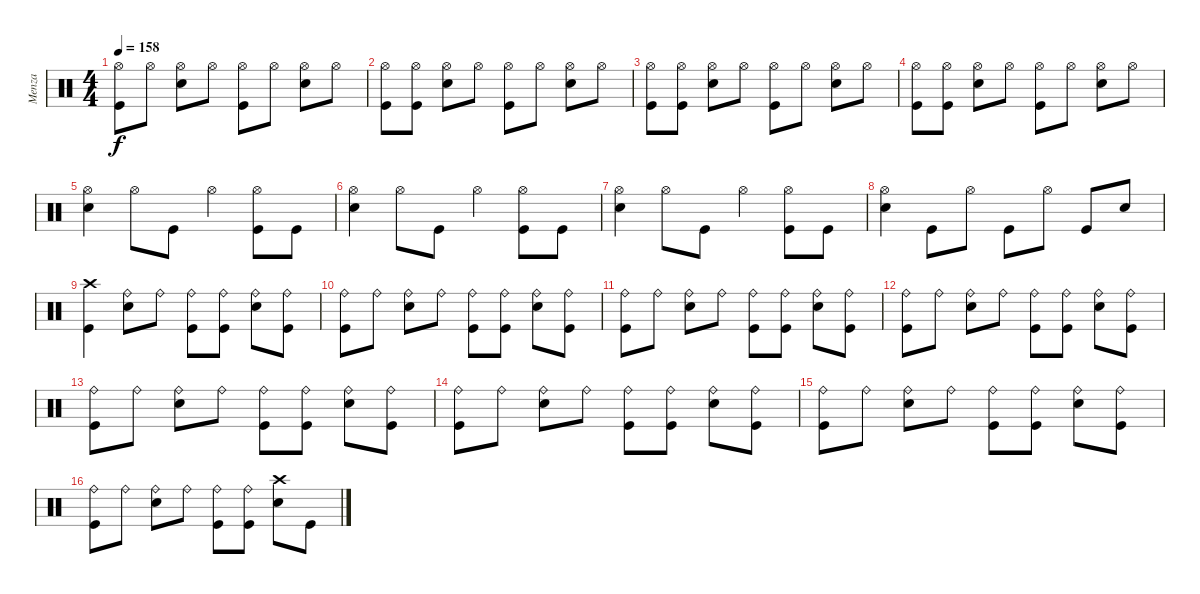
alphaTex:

\track ("Menza" "Menza") {instrument percussion}
\staff {score}
\articulation defaults
\ts (4 4)
\tempo 158
\clef neutral
\ks c
("Hi-Hat (open)" "Kick (hit)").8{dy f} "Hi-Hat (open)".8 ("Hi-Hat (open)" "Snare (hit) 2").8 "Hi-Hat (open)".8 ("Hi-Hat (open)" "Kick (hit)").8 "Hi-Hat (open)".8 ("Hi-Hat (open)" "Snare (hit) 2").8 "Hi-Hat (open)".8 |
("Hi-Hat (open)" "Kick (hit)").8 ("Hi-Hat (open)" "Kick (hit)").8 ("Hi-Hat (open)" "Snare (hit) 2").8 "Hi-Hat (open)".8 ("Hi-Hat (open)" "Kick (hit)").8 "Hi-Hat (open)".8 ("Hi-Hat (open)" "Snare (hit) 2").8 "Hi-Hat (open)".8 |
("Hi-Hat (open)" "Kick (hit)").8 ("Hi-Hat (open)" "Kick (hit)").8 ("Hi-Hat (open)" "Snare (hit) 2").8 "Hi-Hat (open)".8 ("Hi-Hat (open)" "Kick (hit)").8 "Hi-Hat (open)".8 ("Hi-Hat (open)" "Snare (hit) 2").8 "Hi-Hat (open)".8 |
("Hi-Hat (open)" "Kick (hit)").8 ("Hi-Hat (open)" "Kick (hit)").8 ("Hi-Hat (open)" "Snare (hit) 2").8 "Hi-Hat (open)".8 ("Hi-Hat (open)" "Kick (hit)").8 "Hi-Hat (open)".8 ("Hi-Hat (open)" "Snare (hit) 2").8 "Hi-Hat (open)".8 |
("Hi-Hat (open)" "Snare (hit) 2").4 "Hi-Hat (open)".8 "Kick (hit)".8 "Hi-Hat (open)".4 ("Hi-Hat (open)" "Kick (hit)").8 "Kick (hit)".8 |
("Hi-Hat (open)" "Snare (hit) 2").4 "Hi-Hat (open)".8 "Kick (hit)".8 "Hi-Hat (open)".4 ("Hi-Hat (open)" "Kick (hit)").8 "Kick (hit)".8 |
("Hi-Hat (open)" "Snare (hit) 2").4 "Hi-Hat (open)".8 "Kick (hit)".8 "Hi-Hat (open)".4 ("Hi-Hat (open)" "Kick (hit)").8 "Kick (hit)".8 |
("Hi-Hat (open)" "Snare (hit) 2").4 "Kick (hit)".8 "Hi-Hat (open)".8 "Kick (hit)".8 "Hi-Hat (open)".8 "Kick (hit)".8 "Snare (hit) 2".8 |
("Crash high (hit)" "Kick (hit)").4 ("Ride (bell)" "Snare (hit) 2").8 "Ride (bell)".8 ("Ride (bell)" "Kick (hit)").8 ("Ride (bell)" "Kick (hit)").8 ("Ride (bell)" "Snare (hit) 2").8 ("Ride (bell)" "Kick (hit)").8 |
("Ride (bell)" "Kick (hit)").8 "Ride (bell)".8 ("Ride (bell)" "Snare (hit) 2").8 "Ride (bell)".8 ("Ride (bell)" "Kick (hit)").8 ("Ride (bell)" "Kick (hit)").8 ("Ride (bell)" "Snare (hit) 2").8 ("Ride (bell)" "Kick (hit)").8 |
("Ride (bell)" "Kick (hit)").8 "Ride (bell)".8 ("Ride (bell)" "Snare (hit) 2").8 "Ride (bell)".8 ("Ride (bell)" "Kick (hit)").8 ("Ride (bell)" "Kick (hit)").8 ("Ride (bell)" "Snare (hit) 2").8 ("Ride (bell)" "Kick (hit)").8 |
("Ride (bell)" "Kick (hit)").8 "Ride (bell)".8 ("Ride (bell)" "Snare (hit) 2").8 "Ride (bell)".8 ("Ride (bell)" "Kick (hit)").8 ("Ride (bell)" "Kick (hit)").8 ("Ride (bell)" "Snare (hit) 2").8 ("Ride (bell)" "Kick (hit)").8 |
("Ride (bell)" "Kick (hit)").8 "Ride (bell)".8 ("Ride (bell)" "Snare (hit) 2").8 "Ride (bell)".8 ("Ride (bell)" "Kick (hit)").8 ("Ride (bell)" "Kick (hit)").8 ("Ride (bell)" "Snare (hit) 2").8 ("Ride (bell)" "Kick (hit)").8 |
("Ride (bell)" "Kick (hit)").8 "Ride (bell)".8 ("Ride (bell)" "Snare (hit) 2").8 "Ride (bell)".8 ("Ride (bell)" "Kick (hit)").8 ("Ride (bell)" "Kick (hit)").8 ("Ride (bell)" "Snare (hit) 2").8 ("Ride (bell)" "Kick (hit)").8 |
("Ride (bell)" "Kick (hit)").8 "Ride (bell)".8 ("Ride (bell)" "Snare (hit) 2").8 "Ride (bell)".8 ("Ride (bell)" "Kick (hit)").8 ("Ride (bell)" "Kick (hit)").8 ("Ride (bell)" "Snare (hit) 2").8 ("Ride (bell)" "Kick (hit)").8 |
("Ride (bell)" "Kick (hit)").8 "Ride (bell)".8 ("Ride (bell)" "Snare (hit) 2").8 "Ride (bell)".8 ("Ride (bell)" "Kick (hit)").8 ("Ride (bell)" "Kick (hit)").8 ("Crash high (hit)" "Snare (hit) 2").8 "Kick (hit)".8
